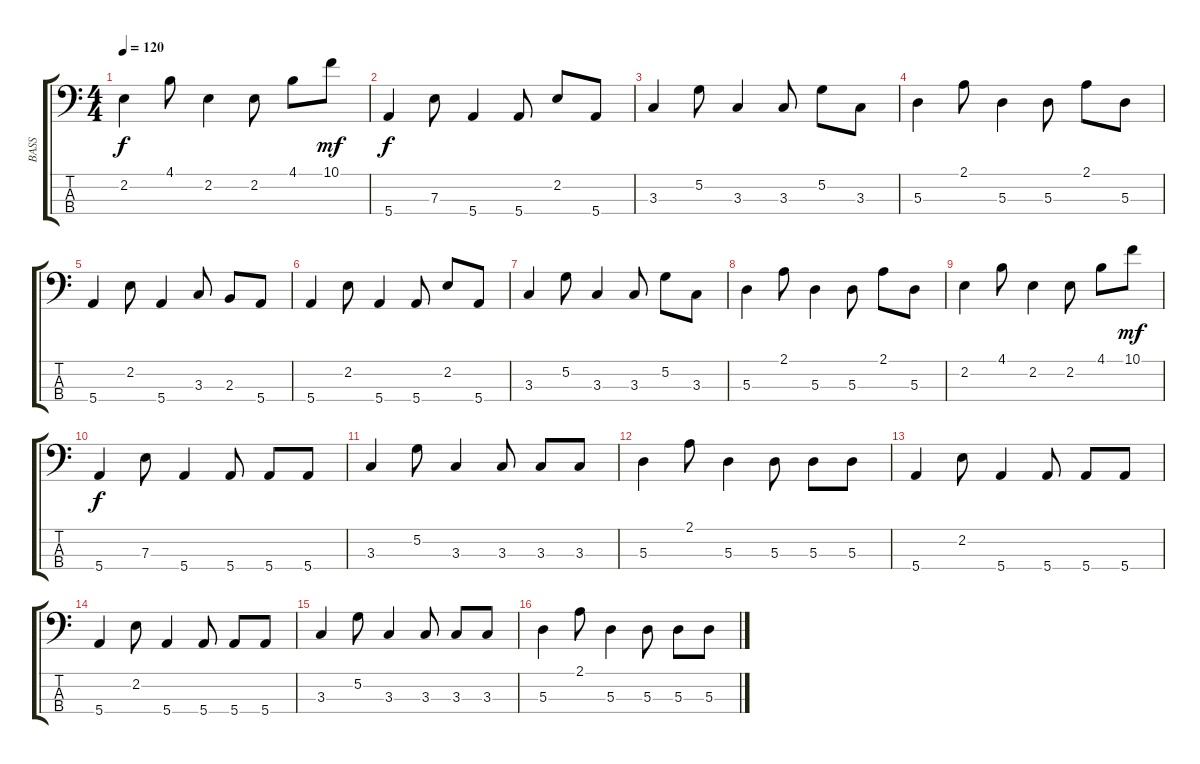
\track ("BASS" "BASS") {instrument electricbasspick}
\staff {score tabs}
\tuning (G2 D2 A1 E1) {hide}
\ts (4 4)
\tempo 120
\clef f4
\ks c
2.2.4{dy f} 4.1.8 2.2.4 2.2.8 4.1.8 10.1.8{dy mf} |
5.4.4{dy f} 7.3.8 5.4.4 5.4.8 2.2.8 5.4.8 |
3.3.4 5.2.8 3.3.4 3.3.8 5.2.8 3.3.8 |
5.3.4 2.1.8 5.3.4 5.3.8 2.1.8 5.3.8 |
5.4.4 2.2.8 5.4.4 3.3.8 2.3.8 5.4.8 |
5.4.4 2.2.8 5.4.4 5.4.8 2.2.8 5.4.8 |
3.3.4 5.2.8 3.3.4 3.3.8 5.2.8 3.3.8 |
5.3.4 2.1.8 5.3.4 5.3.8 2.1.8 5.3.8 |
2.2.4 4.1.8 2.2.4 2.2.8 4.1.8 10.1.8{dy mf} |
5.4.4{dy f} 7.3.8 5.4.4 5.4.8 5.4.8 5.4.8 |
3.3.4 5.2.8 3.3.4 3.3.8 3.3.8 3.3.8 |
5.3.4 2.1.8 5.3.4 5.3.8 5.3.8 5.3.8 |
5.4.4 2.2.8 5.4.4 5.4.8 5.4.8 5.4.8 |
5.4.4 2.2.8 5.4.4 5.4.8 5.4.8 5.4.8 |
3.3.4 5.2.8 3.3.4 3.3.8 3.3.8 3.3.8 |
5.3.4 2.1.8 5.3.4 5.3.8 5.3.8 5.3.8
